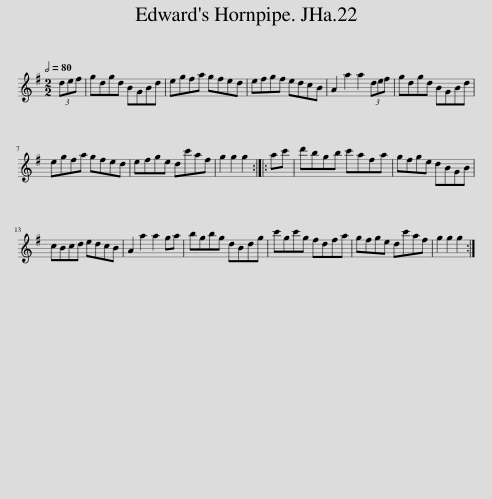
X:1
L:1/8
Q:1/2=80
M:2/2
I:linebreak $
K:G
V:1 treble
V:1
 (3def | gdgd BGBd | egfa gfed | efgf edcB | A2 a2 a2 (3def | %5
 gdgd BGBd |$ egfa gfed | efge dc'af | g2 g2 g2 :: ac' | %10
 d'bgb c'afa | gfge dBGB |$ cBcd edcB | A2 a2 a2 ga | bgbg dBdg | %15
 c'gc'g fdfa | gfge dc'af | g2 g2 g2 :| %18
